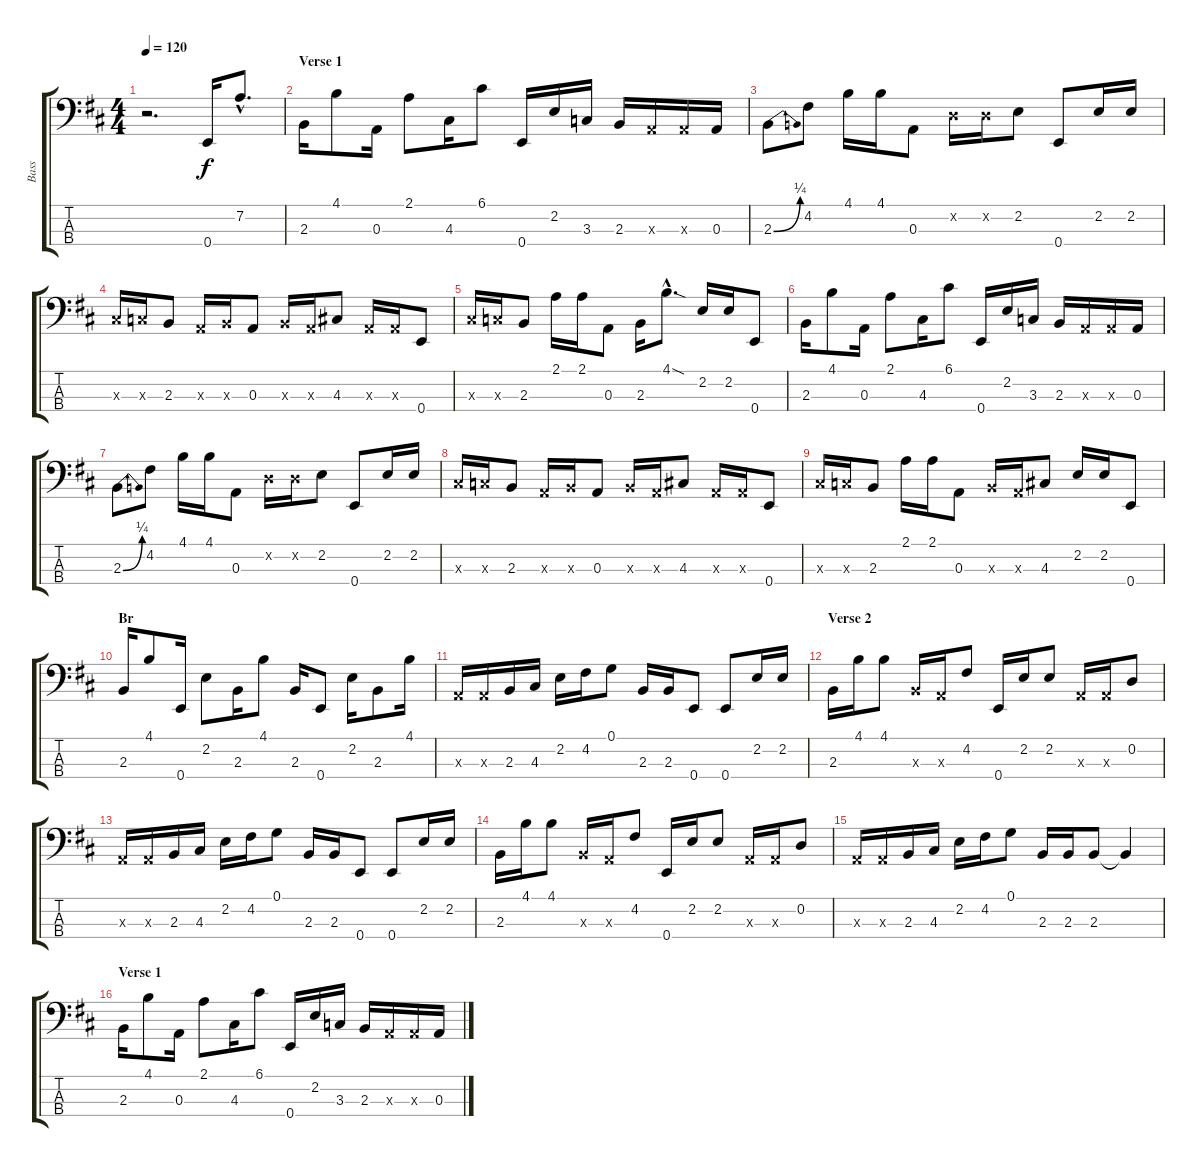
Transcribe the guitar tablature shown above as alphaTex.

\track ("Bass" "Bass") {instrument slapbass1}
\staff {score tabs}
\tuning (G2 D2 A1 E1) {hide}
\ts (4 4)
\tempo 120
\clef f4
\ks d
r.2{d dy f instrument slapbass1} 0.4.16 7.2{hac}.8{d} |
\section ("" "Verse 1")
2.3.16 4.1.8 0.3.16 2.1.8 4.3.16 6.1.8 0.4.16 2.2.16 3.3.16 2.3.16 0.3{x}.16 0.3{x}.16 0.3.16 |
2.3{be (bend 0 0 60 1)}.8 4.2.8 4.1.16 4.1.16 0.3.8 0.2{x}.16 0.2{x}.16 2.2.8 0.4.8 2.2.16 2.2.16 |
4.3{x}.16 3.3{x}.16 2.3.8 0.3{x}.16 2.3{x}.16 0.3.8 2.3{x}.16 0.3{x}.16 4.3.8 0.3{x}.16 0.3{x}.16 0.4.8 |
4.3{x}.16 3.3{x}.16 2.3.8 2.1.16 2.1.16 0.3.8 2.3.16 4.1{sod hac}.8{d} 2.2.16 2.2.16 0.4.8 |
2.3.16 4.1.8 0.3.16 2.1.8 4.3.16 6.1.8 0.4.16 2.2.16 3.3.16 2.3.16 0.3{x}.16 0.3{x}.16 0.3.16 |
2.3{be (bend 0 0 60 1)}.8 4.2.8 4.1.16 4.1.16 0.3.8 0.2{x}.16 0.2{x}.16 2.2.8 0.4.8 2.2.16 2.2.16 |
4.3{x}.16 3.3{x}.16 2.3.8 0.3{x}.16 2.3{x}.16 0.3.8 2.3{x}.16 0.3{x}.16 4.3.8 0.3{x}.16 0.3{x}.16 0.4.8 |
4.3{x}.16 3.3{x}.16 2.3.8 2.1.16 2.1.16 0.3.8 2.3{x}.16 0.3{x}.16 4.3.8 2.2.16 2.2.16 0.4.8 |
\section ("" "Br")
2.3.16 4.1.8 0.4.16 2.2.8 2.3.16 4.1.8 2.3.16 0.4.8 2.2.16 2.3.8 4.1.16 |
0.3{x}.16 0.3{x}.16 2.3.16 4.3.16 2.2.16 4.2.16 0.1.8 2.3.16 2.3.16 0.4.8 0.4.8 2.2.16 2.2.16 |
\section ("" "Verse 2")
2.3.16 4.1.16 4.1.8 2.3{x}.16 0.3{x}.16 4.2.8 0.4.16 2.2.16 2.2.8 0.3{x}.16 0.3{x}.16 0.2.8 |
0.3{x}.16 0.3{x}.16 2.3.16 4.3.16 2.2.16 4.2.16 0.1.8 2.3.16 2.3.16 0.4.8 0.4.8 2.2.16 2.2.16 |
2.3.16 4.1.16 4.1.8 2.3{x}.16 0.3{x}.16 4.2.8 0.4.16 2.2.16 2.2.8 0.3{x}.16 0.3{x}.16 0.2.8 |
0.3{x}.16 0.3{x}.16 2.3.16 4.3.16 2.2.16 4.2.16 0.1.8 2.3.16 2.3.16 2.3.8 2.3{t}.4 |
\section ("" "Verse 1")
2.3.16 4.1.8 0.3.16 2.1.8 4.3.16 6.1.8 0.4.16 2.2.16 3.3.16 2.3.16 0.3{x}.16 0.3{x}.16 0.3.16
